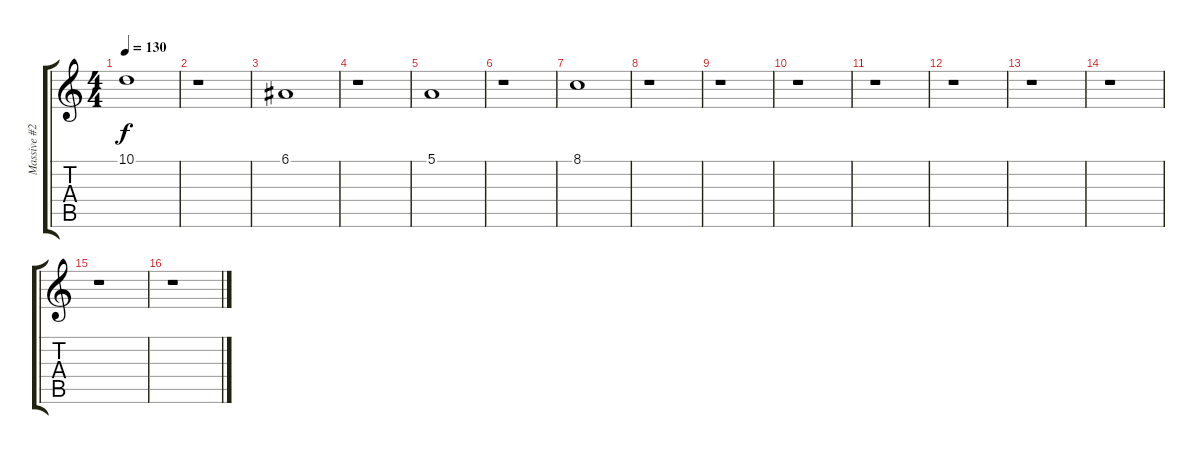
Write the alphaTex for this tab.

\track ("Massive #2 (MIDI)" "Massive #2") {instrument frenchhorn}
\staff {score tabs}
\tuning (E4 B3 G3 D3 A2 E2) {hide}
\ts (4 4)
\tempo 130
\clef g2
\ks c
10.1.1{dy f} |
r.1 |
6.1.1 |
r.1 |
5.1.1 |
r.1 |
8.1.1 |
r.1 |
r.1 |
r.1 |
r.1 |
r.1 |
r.1 |
r.1 |
r.1 |
r.1
